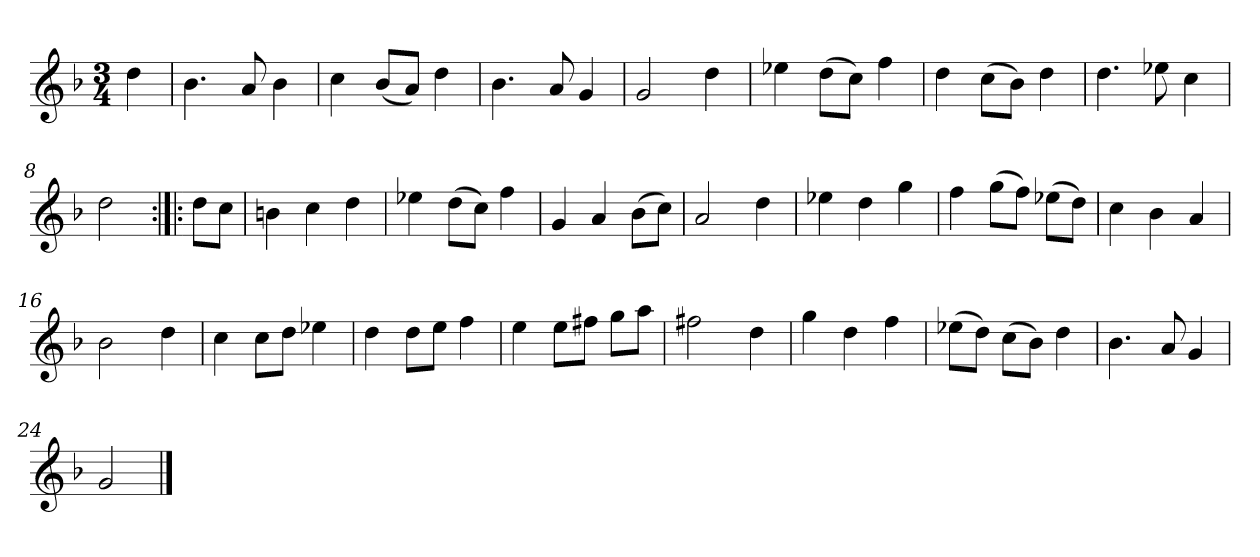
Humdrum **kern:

**kern
*part1
*staff1
*clefG2
*k[b-]
*G:dor
*M3/4
*MM120
=
4dd
=1
4.b-
8a
4b-
=2
4cc
(8b-/L
8a/J)
4dd
=3
4.b-
8a
4g
=4
2g
4dd
=5
4ee-X
(8dd\L
8cc\J)
4ff
=6
4dd
(8cc\L
8b-\J)
4dd
=7
4.dd
8ee-X
4cc
=8
2dd
=:|!|:
8dd\L
8cc\J
=9
4bn
4cc
4dd
=10
4ee-X
(8dd\L
8cc\J)
4ff
=11
4g
4a
(8b-\L
8cc\J)
=12
2a
4dd
=13
4ee-X
4dd
4gg
=14
4ff
(8gg\L
8ff\J)
(8ee-X\L
8dd\J)
=15
4cc
4b-
4a
=16
2b-
4dd
=17
4cc
8cc\L
8dd\J
4ee-X
=18
4dd
8dd\L
8ee\J
4ff
=19
4ee
8ee\L
8ff#X\J
8gg\L
8aa\J
=20
2ff#X
4dd
=21
4gg
4dd
4ff
=22
(8ee-X\L
8dd\J)
(8cc\L
8b-\J)
4dd
=23
4.b-
8a
4g
=24
2g
==
*-
